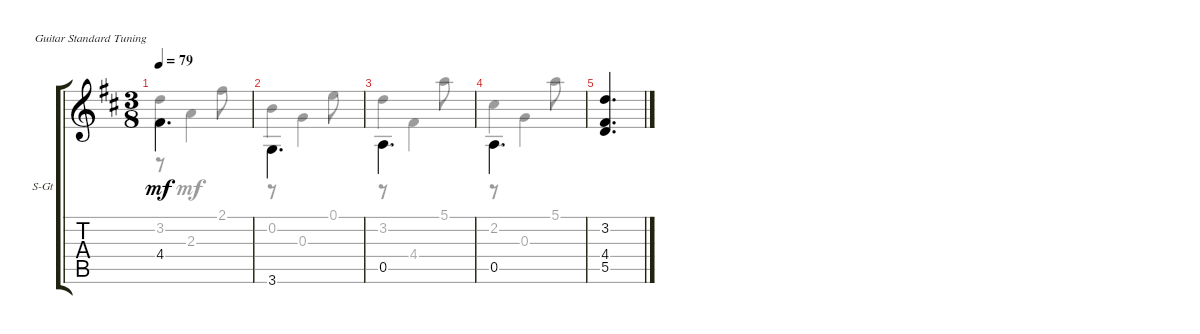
\defaultSystemsLayout 4
\bracketExtendMode groupsimilarinstruments
\useSystemSignSeparator
\singleTrackTrackNamePolicy allsystems
\multiTrackTrackNamePolicy allsystems
\firstSystemTrackNameOrientation horizontal
\otherSystemsTrackNameOrientation horizontal
\track ("Steel Guitar" "S-Gt") {instrument acousticguitarsteel}
\staff {score tabs}
\tuning (E4 B3 G3 D3 A2 E2)
\voice
\ts (3 8)
\tempo 79
\clef g2
\ks d
4.4.4{d dy mf beam invert} |
3.6.4{d beam invert} |
0.5.4{d beam invert} |
0.5.4{d beam invert} |
(5.5 4.4 3.2).4{d}
\voice
\clef g2
\ottava regular
\simile none
\ks d
3.2.4{dy mf} 2.1.8 |
0.2.4 0.1.8 |
3.2.4 5.1.8 |
2.2.4 5.1.8 |
\voice
\clef g2
\ottava regular
\simile none
\ks d
r.8{dy mf} 2.3.4 |
r.8 0.3.4 |
r.8 4.4.4 |
r.8 0.3.4 |
